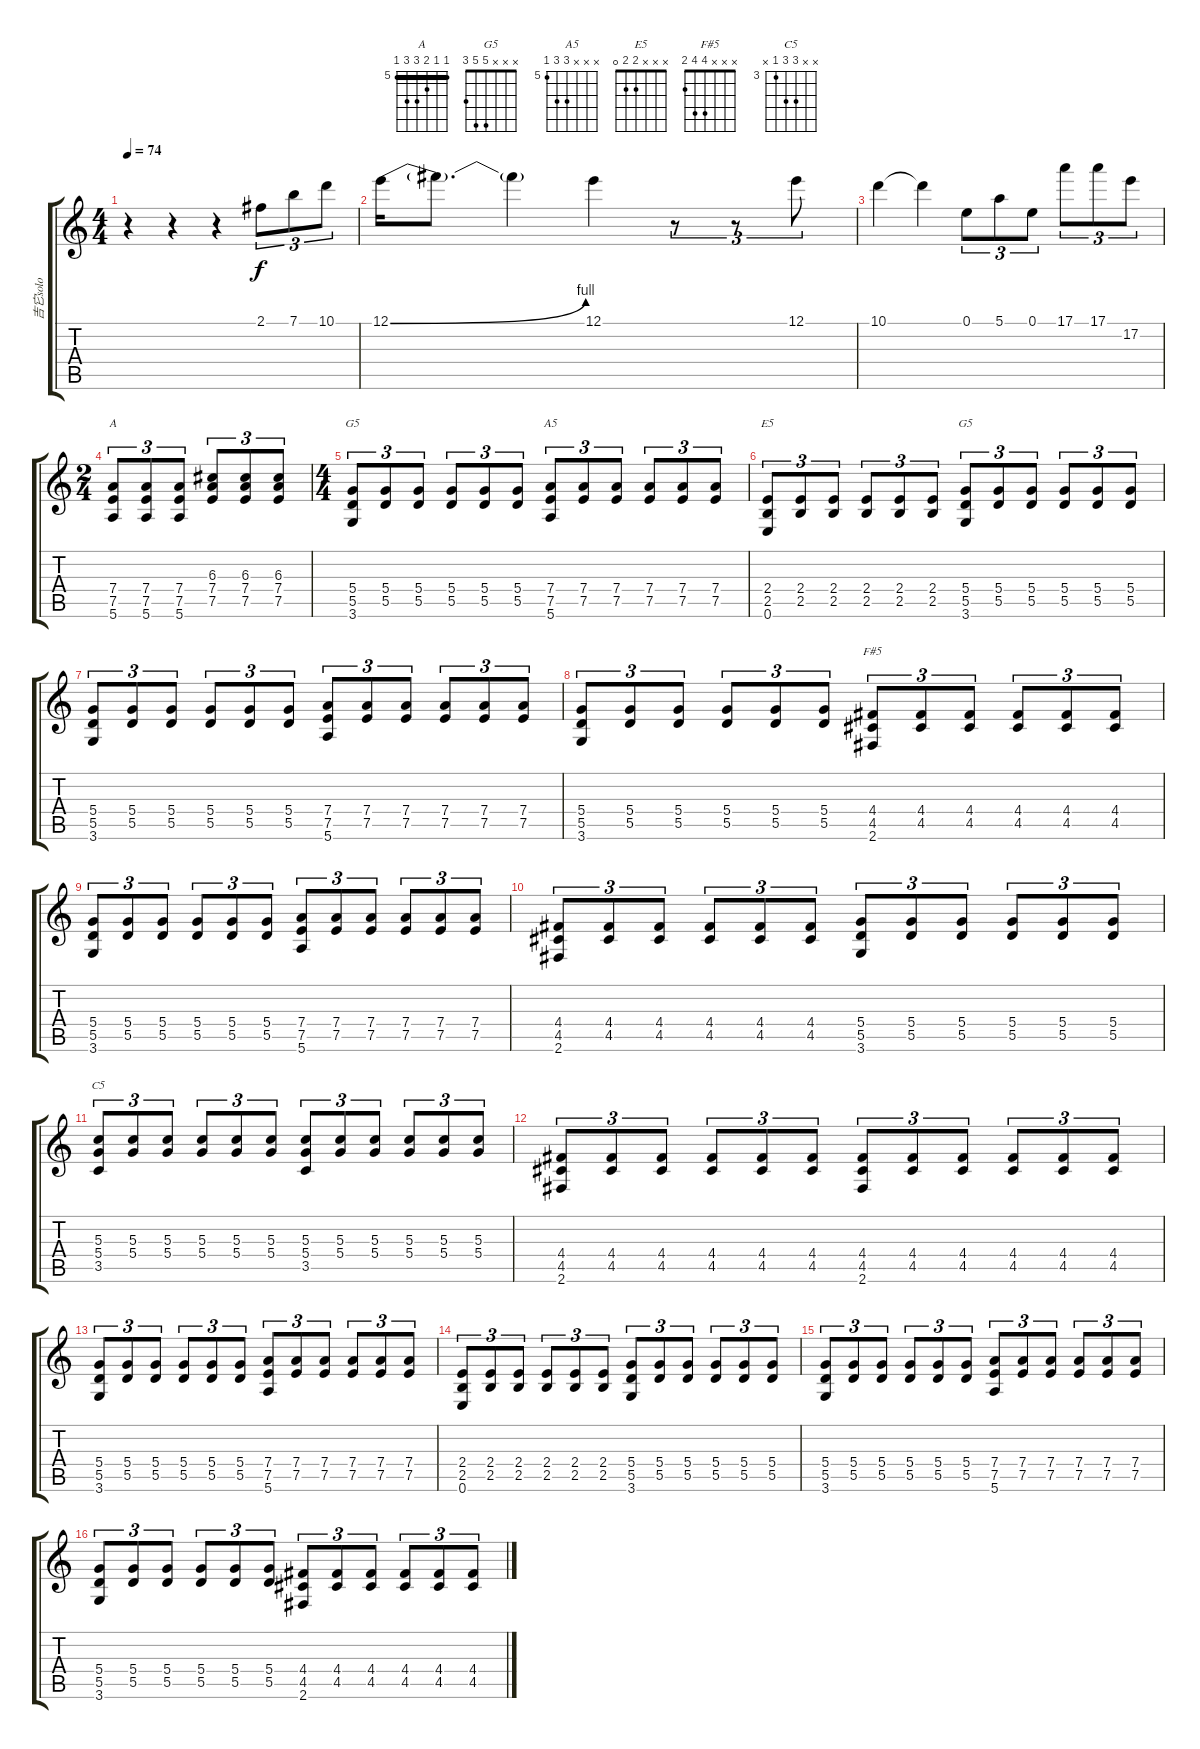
\track ("吉它solo" "吉它solo") {instrument overdrivenguitar}
\staff {score tabs}
\tuning (E4 B3 G3 D3 A2 E2) {hide}
\chord ("A" 5 5 6 7 7 5) {firstfret 5 barre 5}
\chord ("G5" x x x 5 5 3) {firstfret 3}
\chord ("A5" x x x 7 7 5) {firstfret 5}
\chord ("E5" x x x 2 2 0)
\chord ("G5" x x x 5 5 3)
\chord ("F#5" x x x 4 4 2)
\chord ("C5" x x 5 5 3 x) {firstfret 3}
\ts (4 4)
\tempo 74
\clef g2
\ks c
r.4{dy f} r.4 r.4 2.1.8{tu (3 2)} 7.1.8{tu (3 2)} 10.1.8{tu (3 2)} |
12.1{be (bend 0 0 60 4)}.16 12.1{t}.8{d} 12.1{t}.4 12.1.4 r.8{tu (3 2)} r.8{tu (3 2)} 12.1.8{tu (3 2)} |
10.1.4 10.1{t}.4 0.1.8{tu (3 2)} 5.1.8{tu (3 2)} 0.1.8{tu (3 2)} 17.1.8{tu (3 2)} 17.1.8{tu (3 2)} 17.2.8{tu (3 2)} |
\ts (2 4)
(7.4 7.5 5.6).8{tu (3 2) ch "A"} (7.4 7.5 5.6).8{tu (3 2)} (7.4 7.5 5.6).8{tu (3 2)} (6.3 7.4 7.5).8{tu (3 2)} (6.3 7.4 7.5).8{tu (3 2)} (6.3 7.4 7.5).8{tu (3 2)} |
\ts (4 4)
(5.4 5.5 3.6).8{tu (3 2) ch "G5"} (5.4 5.5).8{tu (3 2)} (5.4 5.5).8{tu (3 2)} (5.4 5.5).8{tu (3 2)} (5.4 5.5).8{tu (3 2)} (5.4 5.5).8{tu (3 2)} (7.4 7.5 5.6).8{tu (3 2) ch "A5"} (7.4 7.5).8{tu (3 2)} (7.4 7.5).8{tu (3 2)} (7.4 7.5).8{tu (3 2)} (7.4 7.5).8{tu (3 2)} (7.4 7.5).8{tu (3 2)} |
(2.4 2.5 0.6).8{tu (3 2) ch "E5"} (2.4 2.5).8{tu (3 2)} (2.4 2.5).8{tu (3 2)} (2.4 2.5).8{tu (3 2)} (2.4 2.5).8{tu (3 2)} (2.4 2.5).8{tu (3 2)} (5.4 5.5 3.6).8{tu (3 2) ch "G5"} (5.4 5.5).8{tu (3 2)} (5.4 5.5).8{tu (3 2)} (5.4 5.5).8{tu (3 2)} (5.4 5.5).8{tu (3 2)} (5.4 5.5).8{tu (3 2)} |
(5.4 5.5 3.6).8{tu (3 2)} (5.4 5.5).8{tu (3 2)} (5.4 5.5).8{tu (3 2)} (5.4 5.5).8{tu (3 2)} (5.4 5.5).8{tu (3 2)} (5.4 5.5).8{tu (3 2)} (7.4 7.5 5.6).8{tu (3 2)} (7.4 7.5).8{tu (3 2)} (7.4 7.5).8{tu (3 2)} (7.4 7.5).8{tu (3 2)} (7.4 7.5).8{tu (3 2)} (7.4 7.5).8{tu (3 2)} |
(5.4 5.5 3.6).8{tu (3 2)} (5.4 5.5).8{tu (3 2)} (5.4 5.5).8{tu (3 2)} (5.4 5.5).8{tu (3 2)} (5.4 5.5).8{tu (3 2)} (5.4 5.5).8{tu (3 2)} (4.4 4.5 2.6).8{tu (3 2) ch "F#5"} (4.4 4.5).8{tu (3 2)} (4.4 4.5).8{tu (3 2)} (4.4 4.5).8{tu (3 2)} (4.4 4.5).8{tu (3 2)} (4.4 4.5).8{tu (3 2)} |
(5.4 5.5 3.6).8{tu (3 2)} (5.4 5.5).8{tu (3 2)} (5.4 5.5).8{tu (3 2)} (5.4 5.5).8{tu (3 2)} (5.4 5.5).8{tu (3 2)} (5.4 5.5).8{tu (3 2)} (7.4 7.5 5.6).8{tu (3 2)} (7.4 7.5).8{tu (3 2)} (7.4 7.5).8{tu (3 2)} (7.4 7.5).8{tu (3 2)} (7.4 7.5).8{tu (3 2)} (7.4 7.5).8{tu (3 2)} |
(4.4 4.5 2.6).8{tu (3 2)} (4.4 4.5).8{tu (3 2)} (4.4 4.5).8{tu (3 2)} (4.4 4.5).8{tu (3 2)} (4.4 4.5).8{tu (3 2)} (4.4 4.5).8{tu (3 2)} (5.4 5.5 3.6).8{tu (3 2)} (5.4 5.5).8{tu (3 2)} (5.4 5.5).8{tu (3 2)} (5.4 5.5).8{tu (3 2)} (5.4 5.5).8{tu (3 2)} (5.4 5.5).8{tu (3 2)} |
(5.3 5.4 3.5).8{tu (3 2) ch "C5"} (5.3 5.4).8{tu (3 2)} (5.3 5.4).8{tu (3 2)} (5.3 5.4).8{tu (3 2)} (5.3 5.4).8{tu (3 2)} (5.3 5.4).8{tu (3 2)} (5.3 5.4 3.5).8{tu (3 2)} (5.3 5.4).8{tu (3 2)} (5.3 5.4).8{tu (3 2)} (5.3 5.4).8{tu (3 2)} (5.3 5.4).8{tu (3 2)} (5.3 5.4).8{tu (3 2)} |
(4.4 4.5 2.6).8{tu (3 2)} (4.4 4.5).8{tu (3 2)} (4.4 4.5).8{tu (3 2)} (4.4 4.5).8{tu (3 2)} (4.4 4.5).8{tu (3 2)} (4.4 4.5).8{tu (3 2)} (4.4 4.5 2.6).8{tu (3 2)} (4.4 4.5).8{tu (3 2)} (4.4 4.5).8{tu (3 2)} (4.4 4.5).8{tu (3 2)} (4.4 4.5).8{tu (3 2)} (4.4 4.5).8{tu (3 2)} |
(5.4 5.5 3.6).8{tu (3 2)} (5.4 5.5).8{tu (3 2)} (5.4 5.5).8{tu (3 2)} (5.4 5.5).8{tu (3 2)} (5.4 5.5).8{tu (3 2)} (5.4 5.5).8{tu (3 2)} (7.4 7.5 5.6).8{tu (3 2)} (7.4 7.5).8{tu (3 2)} (7.4 7.5).8{tu (3 2)} (7.4 7.5).8{tu (3 2)} (7.4 7.5).8{tu (3 2)} (7.4 7.5).8{tu (3 2)} |
(2.4 2.5 0.6).8{tu (3 2)} (2.4 2.5).8{tu (3 2)} (2.4 2.5).8{tu (3 2)} (2.4 2.5).8{tu (3 2)} (2.4 2.5).8{tu (3 2)} (2.4 2.5).8{tu (3 2)} (5.4 5.5 3.6).8{tu (3 2)} (5.4 5.5).8{tu (3 2)} (5.4 5.5).8{tu (3 2)} (5.4 5.5).8{tu (3 2)} (5.4 5.5).8{tu (3 2)} (5.4 5.5).8{tu (3 2)} |
(5.4 5.5 3.6).8{tu (3 2)} (5.4 5.5).8{tu (3 2)} (5.4 5.5).8{tu (3 2)} (5.4 5.5).8{tu (3 2)} (5.4 5.5).8{tu (3 2)} (5.4 5.5).8{tu (3 2)} (7.4 7.5 5.6).8{tu (3 2)} (7.4 7.5).8{tu (3 2)} (7.4 7.5).8{tu (3 2)} (7.4 7.5).8{tu (3 2)} (7.4 7.5).8{tu (3 2)} (7.4 7.5).8{tu (3 2)} |
(5.4 5.5 3.6).8{tu (3 2)} (5.4 5.5).8{tu (3 2)} (5.4 5.5).8{tu (3 2)} (5.4 5.5).8{tu (3 2)} (5.4 5.5).8{tu (3 2)} (5.4 5.5).8{tu (3 2)} (4.4 4.5 2.6).8{tu (3 2)} (4.4 4.5).8{tu (3 2)} (4.4 4.5).8{tu (3 2)} (4.4 4.5).8{tu (3 2)} (4.4 4.5).8{tu (3 2)} (4.4 4.5).8{tu (3 2)}
